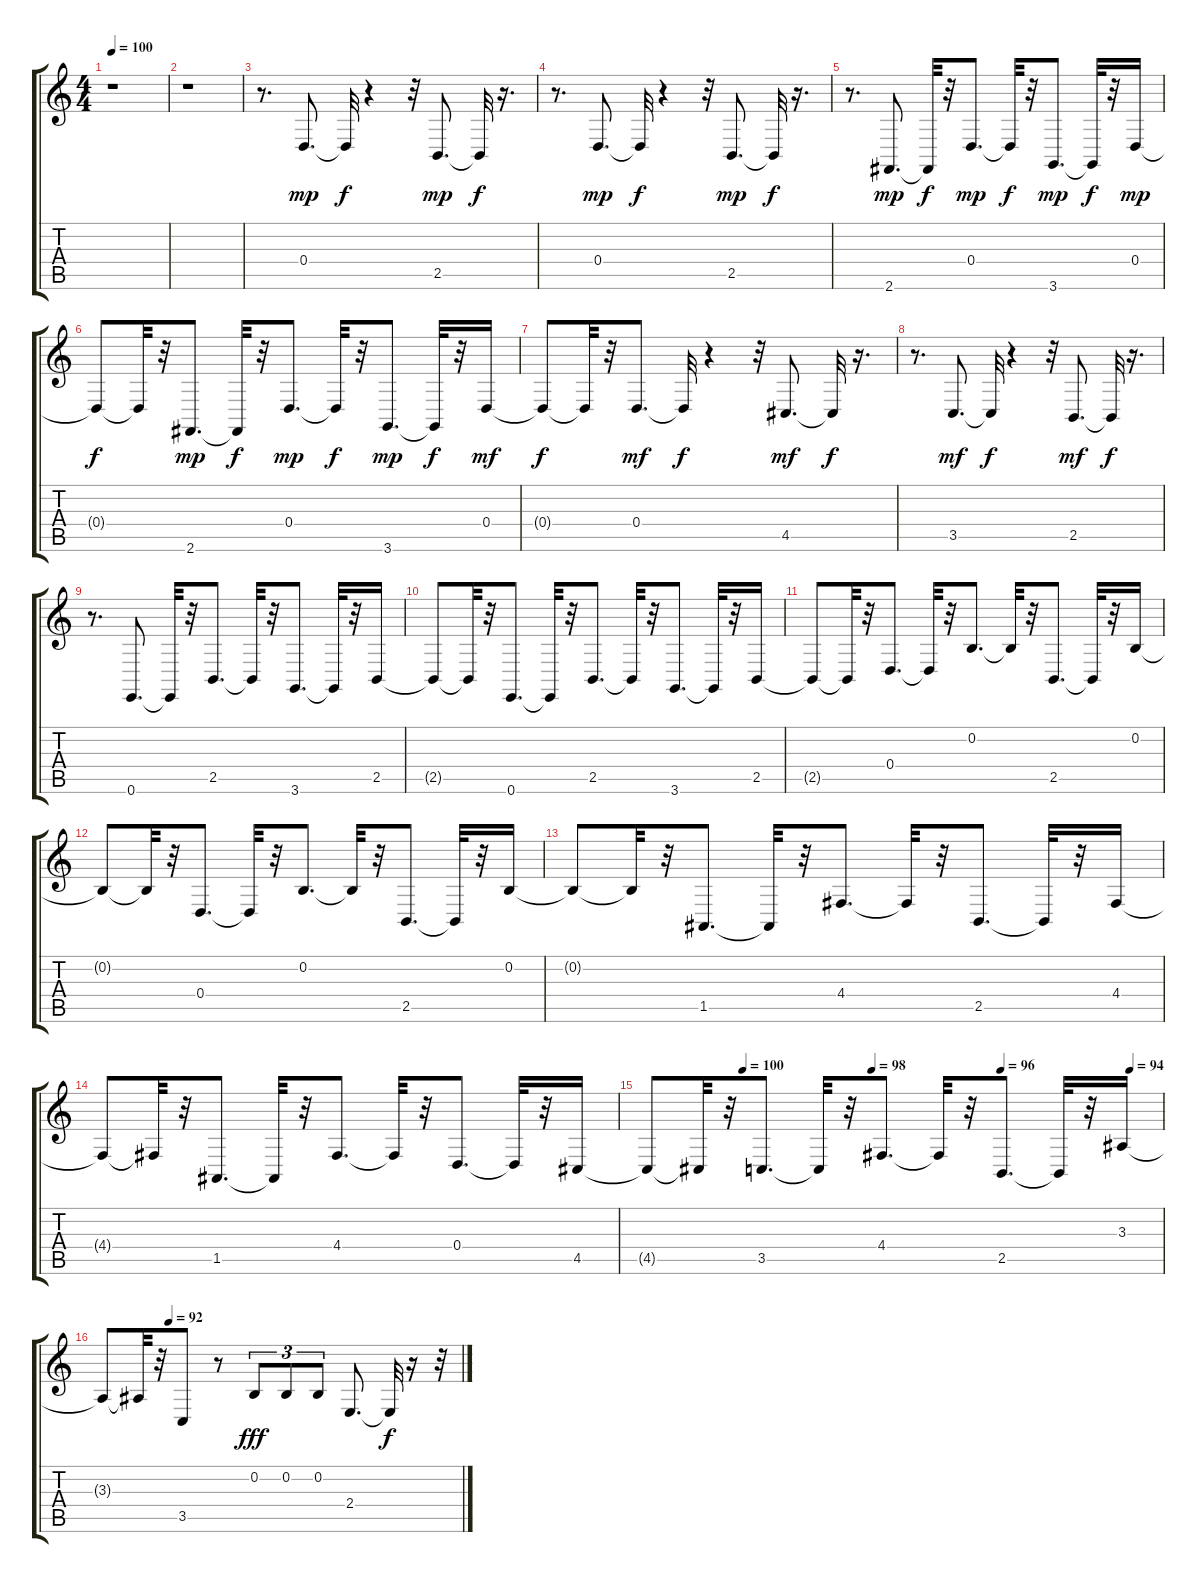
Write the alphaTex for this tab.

\track "" {instrument stringensemble1}
\staff {score tabs}
\tuning (E4 B3 G3 D3 A2 E2) {hide}
\ts (4 4)
\tempo 100
\clef g2
\ks c
r.1{dy f} |
r.1 |
r.8{d} 0.4.8{d dy mp instrument stringensemble1} 0.4{t}.32{dy f} r.4 r.32 2.5.8{d dy mp} 2.5{t}.32{dy f} r.16{d} |
r.8{d} 0.4.8{d dy mp} 0.4{t}.32{dy f} r.4 r.32 2.5.8{d dy mp} 2.5{t}.32{dy f} r.16{d} |
r.8{d} 2.6.8{d dy mp} 2.6{t}.32{dy f} r.32 0.4.8{d dy mp} 0.4{t}.32{dy f} r.32 3.6.8{d dy mp} 3.6{t}.32{dy f} r.32 0.4.16{dy mp} |
0.4{t}.8{dy f} 0.4{t}.32 r.32 2.6.8{d dy mp} 2.6{t}.32{dy f} r.32 0.4.8{d dy mp} 0.4{t}.32{dy f} r.32 3.6.8{d dy mp} 3.6{t}.32{dy f} r.32 0.4.16{dy mf} |
0.4{t}.8{dy f} 0.4{t}.32 r.32 0.4.8{d dy mf} 0.4{t}.32{dy f} r.4 r.32 4.5.8{d dy mf} 4.5{t}.32{dy f} r.16{d} |
r.8{d} 3.5.8{d dy mf} 3.5{t}.32{dy f} r.4 r.32 2.5.8{d dy mf} 2.5{t}.32{dy f} r.16{d} |
r.8{d} 0.6.8{d} 0.6{t}.32 r.32 2.5.8{d} 2.5{t}.32 r.32 3.6.8{d} 3.6{t}.32 r.32 2.5.16 |
2.5{t}.8 2.5{t}.32 r.32 0.6.8{d} 0.6{t}.32 r.32 2.5.8{d} 2.5{t}.32 r.32 3.6.8{d} 3.6{t}.32 r.32 2.5.16 |
2.5{t}.8 2.5{t}.32 r.32 0.4.8{d} 0.4{t}.32 r.32 0.2.8{d} 0.2{t}.32 r.32 2.5.8{d} 2.5{t}.32 r.32 0.2.16 |
0.2{t}.8 0.2{t}.32 r.32 0.4.8{d} 0.4{t}.32 r.32 0.2.8{d} 0.2{t}.32 r.32 2.5.8{d} 2.5{t}.32 r.32 0.2.16 |
0.2{t}.8 0.2{t}.32 r.32 1.5.8{d} 1.5{t}.32 r.32 4.4.8{d} 4.4{t}.32 r.32 2.5.8{d} 2.5{t}.32 r.32 4.4.16 |
4.4{t}.8 4.4{t}.32 r.32 1.5.8{d} 1.5{t}.32 r.32 4.4.8{d} 4.4{t}.32 r.32 0.4.8{d} 0.4{t}.32 r.32 4.5.16 |
\tempo (100 0.1875)
\tempo (98 0.4375)
\tempo (96 0.6875)
\tempo (94 0.9375)
4.5{t}.8 4.5{t}.32 r.32 3.5.8{d} 3.5{t}.32 r.32 4.4.8{d} 4.4{t}.32 r.32 2.5.8{d} 2.5{t}.32 r.32 3.3.16 |
\tempo (92 0.1875)
3.3{t}.8 3.3{t}.32 r.32 3.5.8 r.8 0.2.8{tu (3 2) dy fff} 0.2.8{tu (3 2)} 0.2.8{tu (3 2)} 2.4.8{d} 2.4{t}.32{dy f} r.16 r.32
